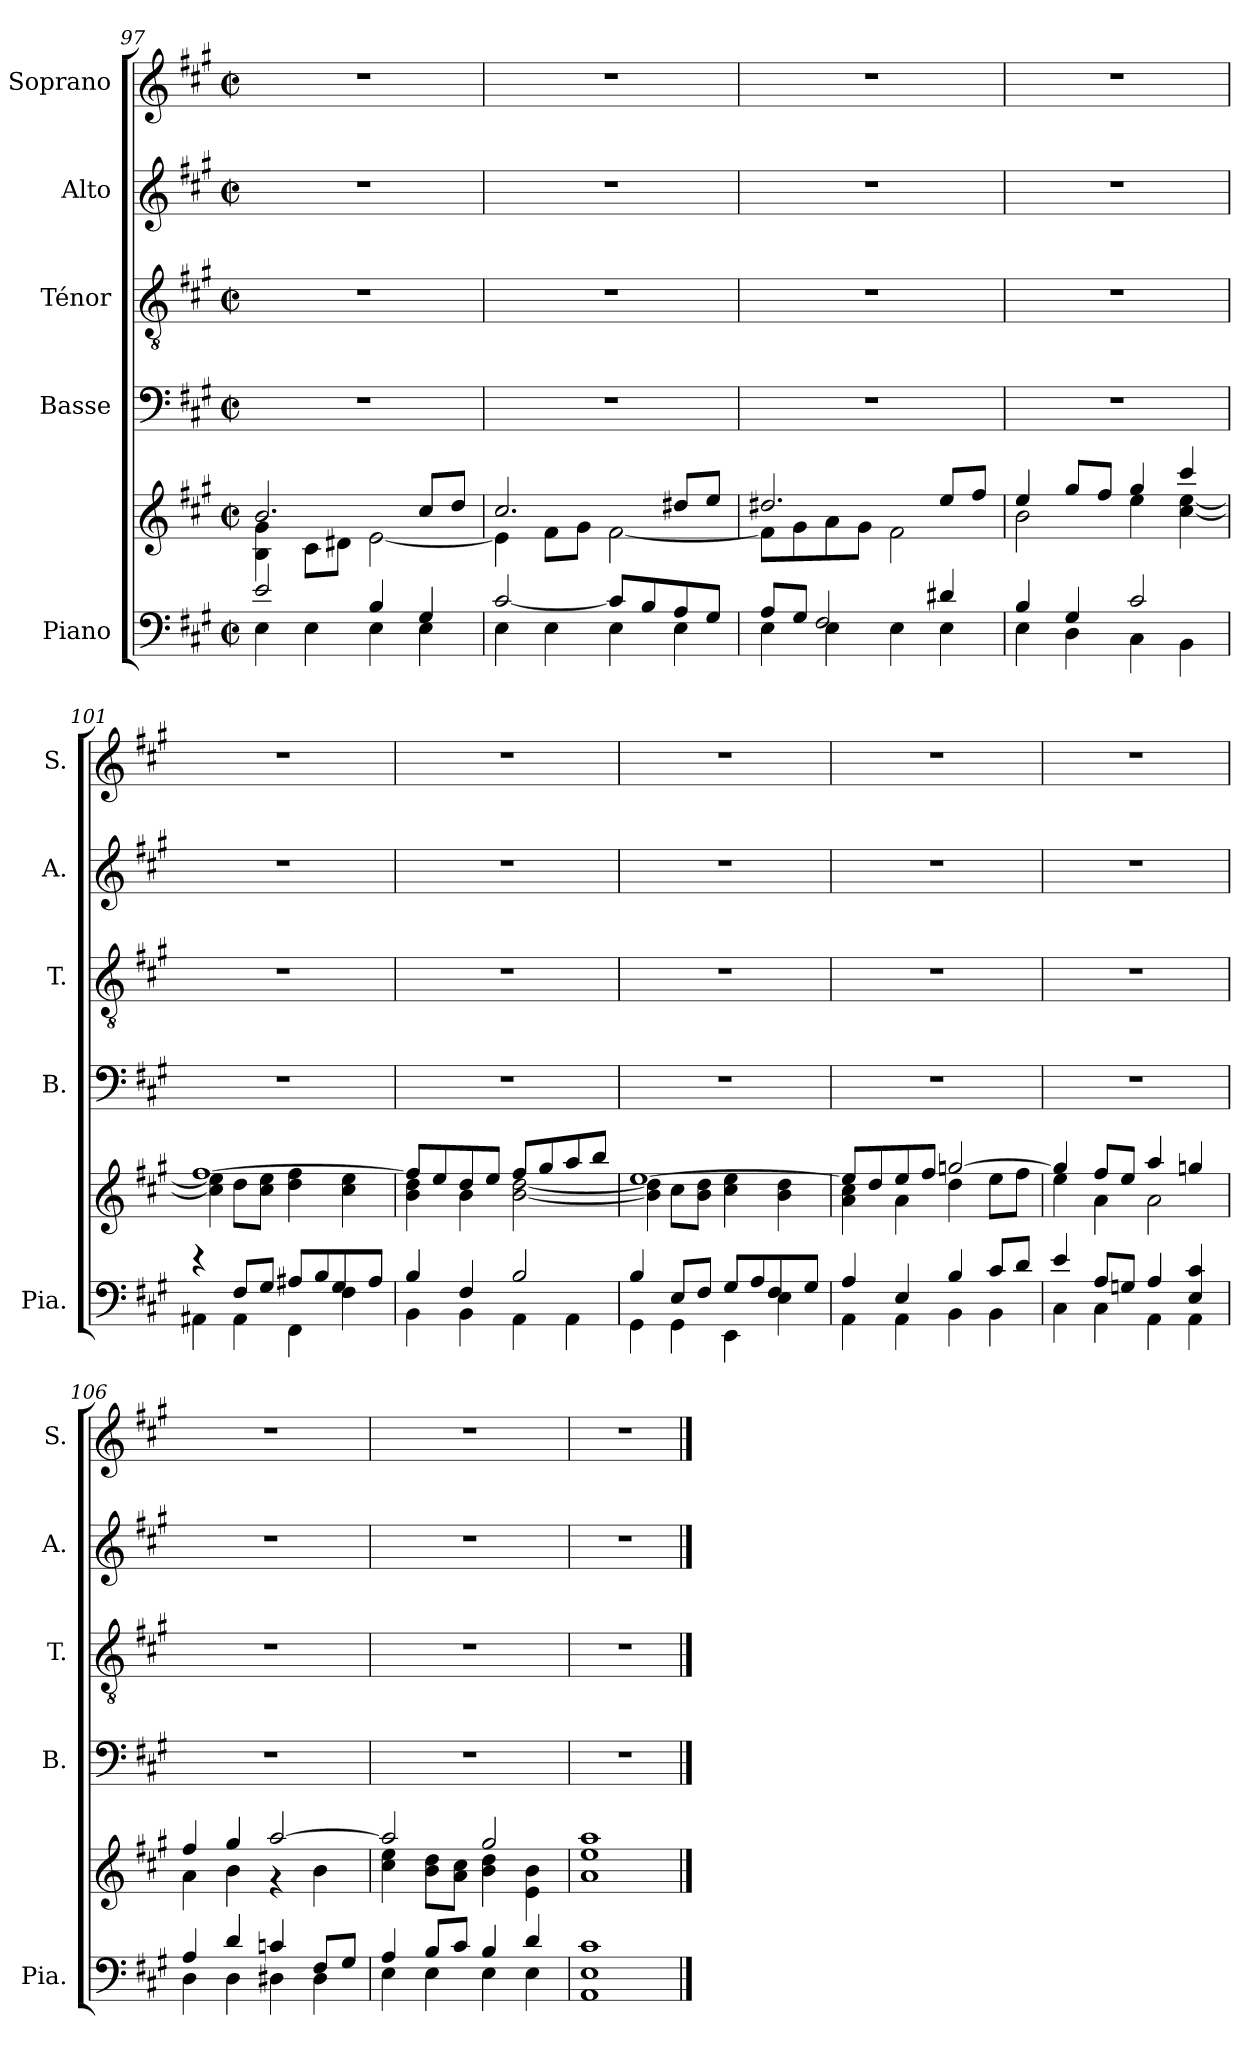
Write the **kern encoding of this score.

**kern	**kern	**kern	**kern	**kern	**kern
*part5	*part5	*part4	*part3	*part2	*part1
*staff6	*staff5	*staff4	*staff3	*staff2	*staff1
*I"Piano	*	*I"Basse	*I"Ténor	*I"Alto	*I"Soprano
*I'Pia.	*	*I'B.	*I'T.	*I'A.	*I'S.
*clefF4	*clefG2	*clefF4	*clefGv2	*clefG2	*clefG2
*k[f#c#g#]	*k[f#c#g#]	*k[f#c#g#]	*k[f#c#g#]	*k[f#c#g#]	*k[f#c#g#]
*M2/2	*M2/2	*M2/2	*M2/2	*M2/2	*M2/2
*met(c|)	*met(c|)	*met(c|)	*met(c|)	*met(c|)	*met(c|)
=97	=97	=97	=97	=97	=97
*^	*^	*	*	*	*
4E\	2e/	2.b/	4B\ 4g#\	1r	1r	1r	1r
4E\	.	.	8c#\L	.	.	.	.
.	.	.	8d#X\J	.	.	.	.
4E\	4B/	.	[2e\	.	.	.	.
4E\	4G#/	8cc#/L	.	.	.	.	.
.	.	8dd/J	.	.	.	.	.
!!LO:PB:g=z
=98	=98	=98	=98	=98	=98	=98	=98
4E\	[2c#/	2.cc#/	4e\]	1r	1r	1r	1r
4E\	.	.	8f#\L	.	.	.	.
.	.	.	8g#\J	.	.	.	.
4E\	8c#/L]	.	[2f#\	.	.	.	.
.	8B/	.	.	.	.	.	.
4E\	8A/	8dd#X/L	.	.	.	.	.
.	8G#/J	8ee/J	.	.	.	.	.
=99	=99	=99	=99	=99	=99	=99	=99
4E\	8A/L	2.dd#X/	8f#\L]	1r	1r	1r	1r
.	8G#/J	.	8g#\	.	.	.	.
4E\	2F#/	.	8a\	.	.	.	.
.	.	.	8g#\J	.	.	.	.
4E\	.	.	2f#\	.	.	.	.
4E\	4d#X/	8ee/L	.	.	.	.	.
.	.	8ff#/J	.	.	.	.	.
=100	=100	=100	=100	=100	=100	=100	=100
4E\	4B/	4ee/	2b\	1r	1r	1r	1r
4D\	4G#/	8gg#/L	.	.	.	.	.
.	.	8ff#/J	.	.	.	.	.
4C#\	2c#/	4gg#/	4ee\	.	.	.	.
4BB\	.	4ccc#/	[4cc#\ [4ee\	.	.	.	.
=101	=101	=101	=101	=101	=101	=101	=101
4AA#X\	4re	[1ff#	4cc#\] 4ee\]	1r	1r	1r	1r
4AA#\	8F#/L	.	8dd\L	.	.	.	.
.	8G#/J	.	8cc#\ 8ee\J	.	.	.	.
4FF#\	8A#X/L	.	4dd\ 4ff#\	.	.	.	.
.	8B/	.	.	.	.	.	.
4F#\	8G#/	.	4cc#\ 4ee\	.	.	.	.
.	8A#/J	.	.	.	.	.	.
=102	=102	=102	=102	=102	=102	=102	=102
4BB\	4B/	8ff#/L]	4b\ 4dd\	1r	1r	1r	1r
.	.	8ee/	.	.	.	.	.
4BB\	4F#/	8dd/	4b\	.	.	.	.
.	.	8ee/J	.	.	.	.	.
4AA\	2B/	8ff#/L	[2b\ [2dd\	.	.	.	.
.	.	8gg#/	.	.	.	.	.
4AA\	.	8aa/	.	.	.	.	.
.	.	8bb/J	.	.	.	.	.
!!LO:LB:g=z
=103	=103	=103	=103	=103	=103	=103	=103
4GG#\	4B/	[1ee	4b\] 4dd\]	1r	1r	1r	1r
4GG#\	8E/L	.	8cc#\L	.	.	.	.
.	8F#/J	.	8b\ 8dd\J	.	.	.	.
4EE\	8G#/L	.	4cc#\ 4ee\	.	.	.	.
.	8A/	.	.	.	.	.	.
4E\	8F#/	.	4b\ 4dd\	.	.	.	.
.	8G#/J	.	.	.	.	.	.
=104	=104	=104	=104	=104	=104	=104	=104
4AA\	4A/	8ee/L]	4a\ 4cc#\	1r	1r	1r	1r
.	.	8dd/	.	.	.	.	.
4AA\	4E/	8ee/	4a\	.	.	.	.
.	.	8ff#/J	.	.	.	.	.
4BB\	4B/	[2ggn/	4dd\	.	.	.	.
4BB\	8c#/L	.	8ee\L	.	.	.	.
.	8d/J	.	8ff#\J	.	.	.	.
=105	=105	=105	=105	=105	=105	=105	=105
4C#\	4e/	4gg/]	4ee\	1r	1r	1r	1r
4C#\	8A/L	8ff#/L	4a\	.	.	.	.
.	8Gn/J	8ee/J	.	.	.	.	.
4AA\	4A/	4aa/	2a\	.	.	.	.
4AA\	4E/ 4c#/	4ggn/	.	.	.	.	.
=106	=106	=106	=106	=106	=106	=106	=106
4D\	4A/	4ff#/	4a\	1r	1r	1r	1r
4D\	4d/	4gg#/	4b\	.	.	.	.
4D#X\	4cn/	[2aa/	4r	.	.	.	.
4D#\	8F#/L	.	4b\	.	.	.	.
.	8G#/J	.	.	.	.	.	.
=107	=107	=107	=107	=107	=107	=107	=107
4E\	4A/	2aa/]	4cc#\ 4ee\	1r	1r	1r	1r
4E\	8B/L	.	8b\ 8dd\L	.	.	.	.
.	8c#/J	.	8a\ 8cc#\J	.	.	.	.
4E\	4B/	2gg#/	4b\ 4dd\	.	.	.	.
4E\	4d/	.	4e\ 4b\	.	.	.	.
*v	*v	*	*	*	*	*	*
*	*v	*v	*	*	*	*
=108	=108	=108	=108	=108	=108
1AA 1E 1c#	1a 1ee 1aa	1r	1r	1r	1r
==	==	==	==	==	==
*-	*-	*-	*-	*-	*-
